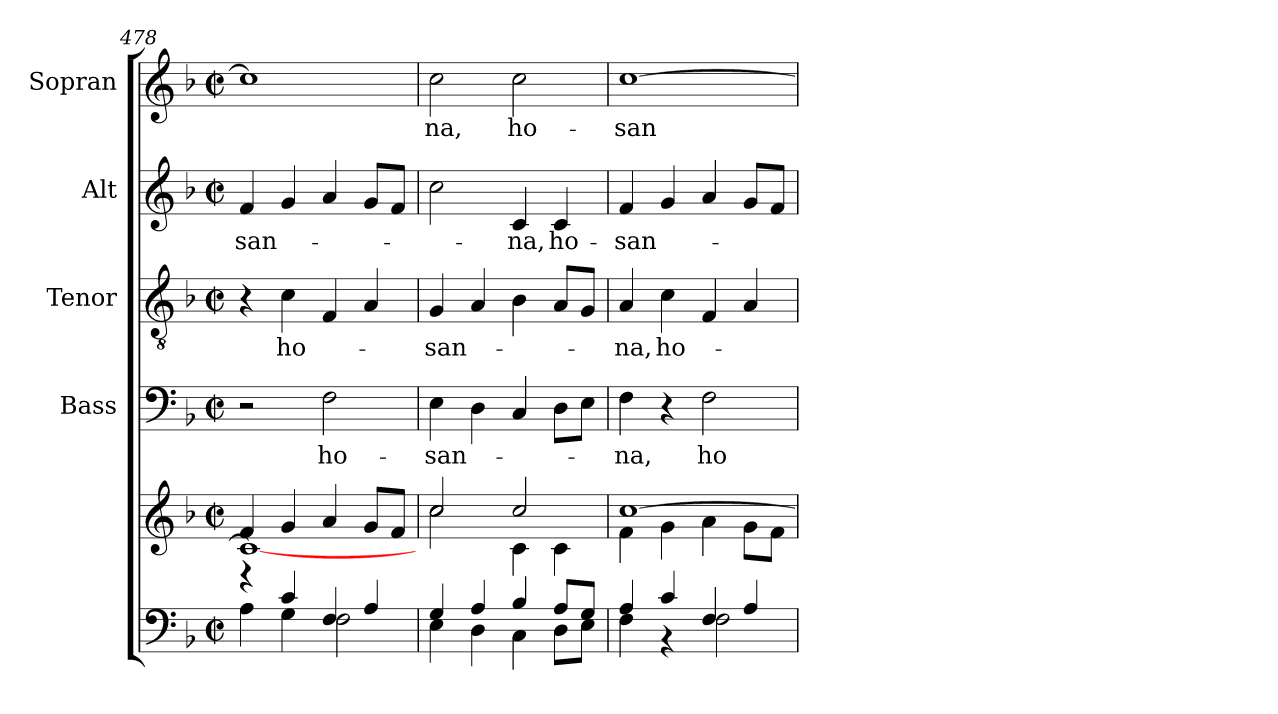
**kern	**kern	**kern	**text	**kern	**text	**kern	**text	**kern	**text
*part5	*part5	*part4	*part4	*part3	*part3	*part2	*part2	*part1	*part1
*staff6	*staff5	*staff4	*staff4	*staff3	*staff3	*staff2	*staff2	*staff1	*staff1
*	*	*I"Bass	*	*I"Tenor	*	*I"Alt	*	*I"Sopran	*
*	*	*I'B.	*	*I'T.	*	*I'A.	*	*I'S.	*
!!LO:PB:g=z
*clefF4	*clefG2	*clefF4	*	*clefGv2	*	*clefG2	*	*clefG2	*
*k[b-]	*k[b-]	*k[b-]	*	*k[b-]	*	*k[b-]	*	*k[b-]	*
*F:	*F:	*F:	*	*F:	*	*F:	*	*F:	*
*M2/2	*M2/2	*M2/2	*	*M2/2	*	*M2/2	*	*M2/2	*
*met(c|)	*met(c|)	*met(c|)	*	*met(c|)	*	*met(c|)	*	*met(c|)	*
=478	=478	=478	=478	=478	=478	=478	=478	=478	=478
*^	*^	*	*	*	*	*	*	*	*
!	!	!	!	!	!	!	!	!	!LO:LY:b	!	!
4rf	4A\	4f/	1c_	2r	.	4r	.	4f/	-san-	1cc]	.
!	!	!	!	!	!	!	!LO:LY:b	!	!	!	!
4c/	4G\	4g/	.	.	.	4c\	ho-	4g/	.	.	.
!	!	!	!	!	!LO:LY:b	!	!	!	!	!	!
4F/	2F\	4a/	.	2F\	ho-	4F/	.	4a/	.	.	.
4A/	.	8g/L	.	.	.	4A/	.	8g/L	.	.	.
.	.	8f/J	.	.	.	.	.	8f/J	.	.	.
=479	=479	=479	=479	=479	=479	=479	=479	=479	=479	=479	=479
!	!	!	!	!	!LO:LY:b	!	!LO:LY:b	!	!	!	!LO:LY:b
4G/	4E\	2cc/	2cc\	4E\	-san-	4G/	-san-	2cc\	.	2cc\	-na,
4A/	4D\	.	.	4D\	.	4A/	.	.	.	.	.
!	!	!	!	!	!	!	!	!	!LO:LY:b	!	!LO:LY:b
4B-/	4C\	2cc/	4c\	4C/	.	4B-\	.	4c/	-na,	2cc\	ho-
!	!	!	!	!	!	!	!	!	!LO:LY:b	!	!
8A/L	8D\L	.	4c\	8D\L	.	8A/L	.	4c/	ho-	.	.
8G/J	8E\J	.	.	8E\J	.	8G/J	.	.	.	.	.
=480	=480	=480	=480	=480	=480	=480	=480	=480	=480	=480	=480
!	!	!	!	!	!LO:LY:b	!	!LO:LY:b	!	!LO:LY:b	!	!LO:LY:b
4A/	4F\	[>1cc	4f\	4F\	-na,	4A/	-na,	4f/	-san-	[1cc	-san-
!	!	!	!	!	!	!	!LO:LY:b	!	!	!	!
4c/	4r	.	4g\	4r	.	4c\	ho-	4g/	.	.	.
!	!	!	!	!	!LO:LY:b	!	!	!	!	!	!
4F/	2F\	.	4a\	2F\	ho-	4F/	.	4a/	.	.	.
4A/	.	.	8g\L	.	.	4A/	.	8g/L	.	.	.
.	.	.	8f\J	.	.	.	.	8f/J	.	.	.
*v	*v	*	*	*	*	*	*	*	*	*	*
*	*v	*v	*	*	*	*	*	*	*	*
=	=	=	=	=	=	=	=	=	=
*-	*-	*-	*-	*-	*-	*-	*-	*-	*-
